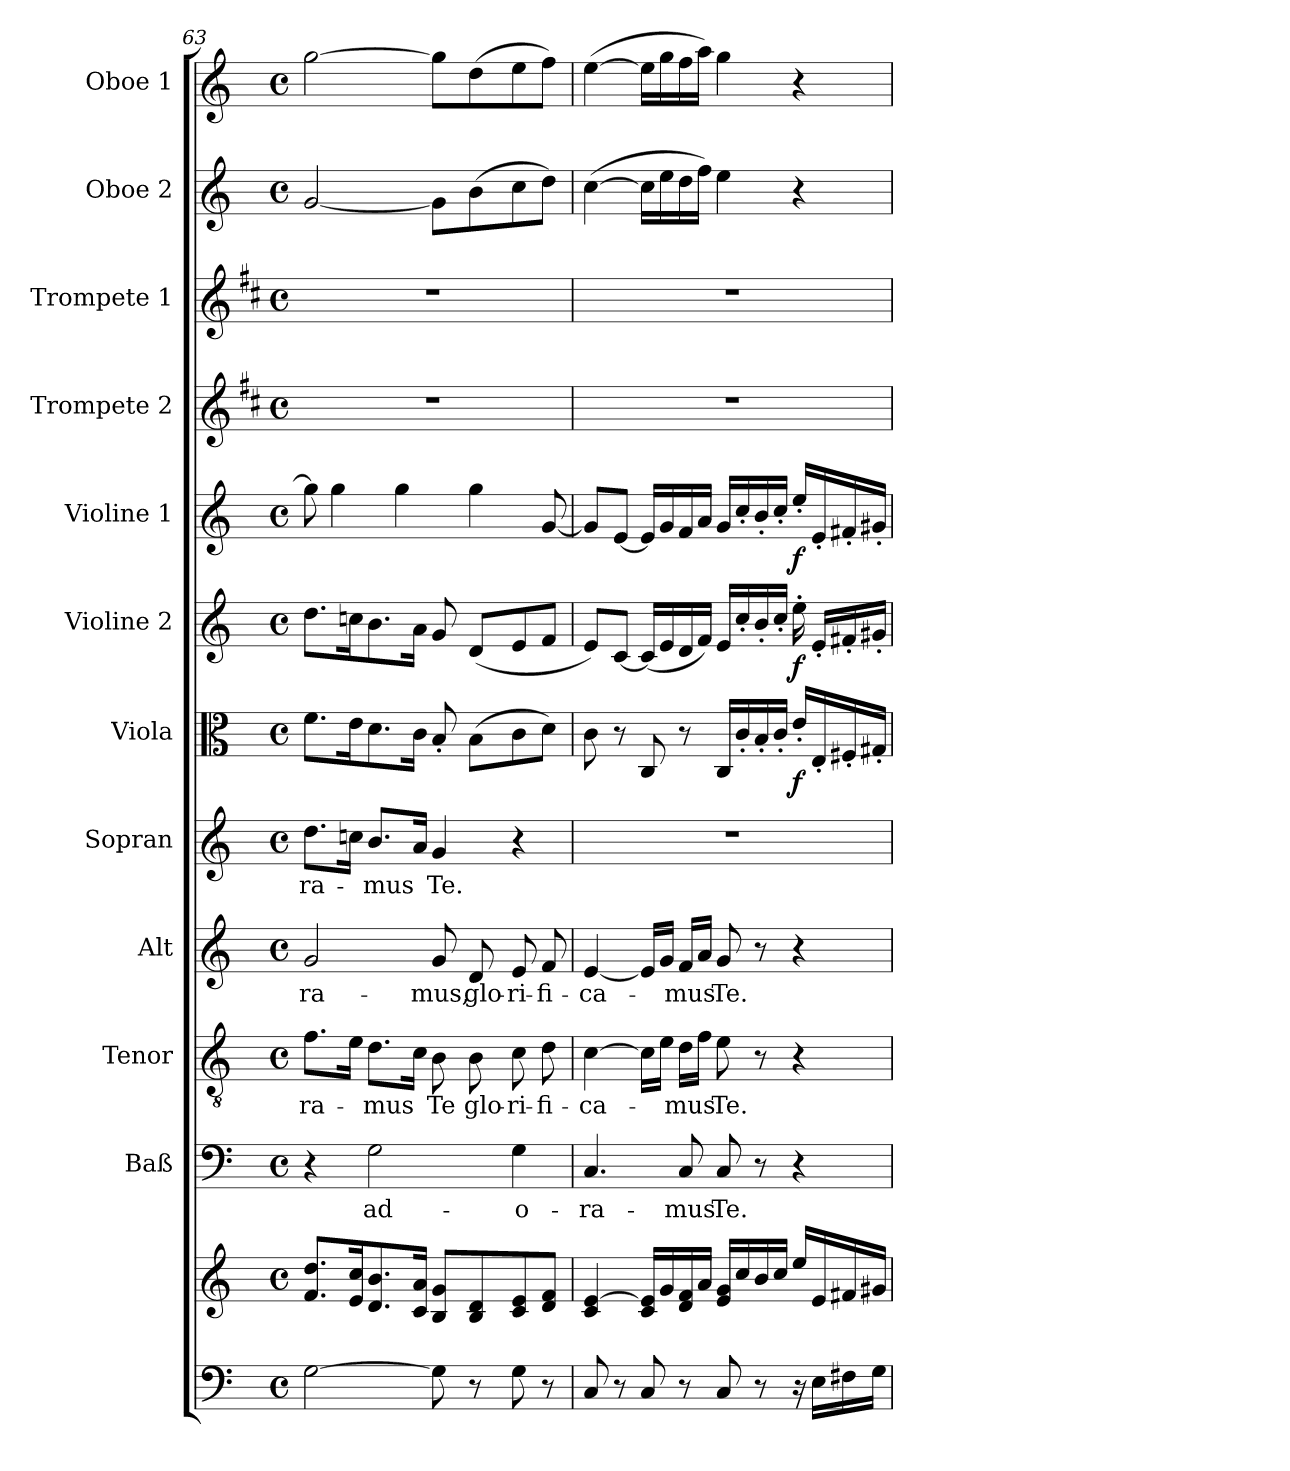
**kern	**kern	**kern	**text	**kern	**text	**kern	**text	**kern	**text	**kern	**dynam	**kern	**dynam	**kern	**dynam	**kern	**kern	**kern	**kern
*part12	*part12	*part11	*part11	*part10	*part10	*part9	*part9	*part8	*part8	*part7	*part7	*part6	*part6	*part5	*part5	*part4	*part3	*part2	*part1
*staff13	*staff12	*staff11	*staff11	*staff10	*staff10	*staff9	*staff9	*staff8	*staff8	*staff7	*staff7	*staff6	*staff6	*staff5	*staff5	*staff4	*staff3	*staff2	*staff1
*	*	*I"Baß	*	*I"Tenor	*	*I"Alt	*	*I"Sopran	*	*I"Viola	*	*I"Violine 2	*	*I"Violine 1	*	*I"Trompete 2	*I"Trompete 1	*I"Oboe 2	*I"Oboe 1
*	*	*I'Baß	*	*I'Ten	*	*I'Alt	*	*I'Sop	*	*I'Vla.	*	*I'Vln. 2	*	*I'Vln. 1	*	*I'Trp. 2	*I'Trp. 1	*I'Ob. 2	*I'Ob. 1
!!LO:PB:g=z
*clefF4	*clefG2	*clefF4	*	*clefGv2	*	*clefG2	*	*clefG2	*	*clefC3	*	*clefG2	*	*clefG2	*	*clefG2	*clefG2	*clefG2	*clefG2
*	*	*	*	*	*	*	*	*	*	*	*	*	*	*	*	*ITrd1c2	*ITrd1c2	*	*
*k[]	*k[]	*k[]	*	*k[]	*	*k[]	*	*k[]	*	*k[]	*	*k[]	*	*k[]	*	*k[]	*k[]	*k[]	*k[]
*C:	*C:	*C:	*	*C:	*	*C:	*	*C:	*	*C:	*	*C:	*	*C:	*	*C:	*C:	*C:	*C:
*M4/4	*M4/4	*M4/4	*	*M4/4	*	*M4/4	*	*M4/4	*	*M4/4	*	*M4/4	*	*M4/4	*	*M4/4	*M4/4	*M4/4	*M4/4
*met(c)	*met(c)	*met(c)	*	*met(c)	*	*met(c)	*	*met(c)	*	*met(c)	*	*met(c)	*	*met(c)	*	*met(c)	*met(c)	*met(c)	*met(c)
=63	=63	=63	=63	=63	=63	=63	=63	=63	=63	=63	=63	=63	=63	=63	=63	=63	=63	=63	=63
!	!	!	!	!	!LO:LY:b	!	!LO:LY:b	!	!LO:LY:b	!	!	!	!	!	!	!	!	!	!
[2G\	8.f/ 8.dd/L	4r	.	8.f\L	-ra-	2g/	-ra-	8.dd\L	-ra-	8.f\L	.	8.dd\L	.	8gg\]	.	1r	1r	[2g/	[2gg\
.	.	.	.	.	.	.	.	.	.	.	.	.	.	4gg\	.	.	.	.	.
.	16e/ 16cc/k	.	.	16e\Jk	.	.	.	16ccn\Jk	.	16e\k	.	16ccn\k	.	.	.	.	.	.	.
!	!	!	!LO:LY:b	!	!LO:LY:b	!	!	!	!LO:LY:b	!	!	!	!	!	!	!	!	!	!
.	8.d/ 8.b/	2G\	ad-	8.d\L	-mus	.	.	8.b/L	-mus	8.d\	.	8.b\	.	.	.	.	.	.	.
.	.	.	.	.	.	.	.	.	.	.	.	.	.	4gg\	.	.	.	.	.
.	16c/ 16a/Jk	.	.	16c\Jk	.	.	.	16a/Jk	.	16c\Jk	.	16a\Jk	.	.	.	.	.	.	.
!	!	!	!	!	!LO:LY:b	!	!LO:LY:b	!	!LO:LY:b	!	!	!	!	!	!	!	!	!	!
8G\]	8B/ 8g/L	.	.	8B\	Te	8g/	-mus,	4g/	Te.	8B'</	.	8g/	.	.	.	.	.	8g\L]	8gg\L]
!	!	!	!	!	!LO:LY:b	!	!LO:LY:b	!	!	!	!	!	!	!	!	!	!	!	!
8r	8B/ 8d/	.	.	8B\	glo-	8d/	glo-	.	.	(>8B\L	.	(<8d/L	.	4gg\	.	.	.	(>8b\	(>8dd\
!	!	!	!LO:LY:b	!	!LO:LY:b	!	!LO:LY:b	!	!	!	!	!	!	!	!	!	!	!	!
8G\	8c/ 8e/	4G\	-o-	8c\	-ri-	8e/	-ri-	4r	.	8c\	.	8e/	.	.	.	.	.	8cc\	8ee\
!	!	!	!	!	!LO:LY:b	!	!LO:LY:b	!	!	!	!	!	!	!	!	!	!	!	!
8r	8d/ 8f/J	.	.	8d\	-fi-	8f/	-fi-	.	.	8d\J)	.	8f/J	.	[8g/	.	.	.	8dd\J)	8ff\J)
=64	=64	=64	=64	=64	=64	=64	=64	=64	=64	=64	=64	=64	=64	=64	=64	=64	=64	=64	=64
!	!	!	!LO:LY:b	!	!LO:LY:b	!	!LO:LY:b	!	!	!	!	!	!	!	!	!	!	!	!
8C/	4c/ [4e/	4.C/	-ra-	[4c\	-ca-	[4e/	-ca-	1r	.	8c\	.	8e/L)	.	8g/L]	.	1r	1r	(>[4cc\	(>[4ee\
8r	.	.	.	.	.	.	.	.	.	8r	.	[8c/J	.	[8e/J	.	.	.	.	.
8C/	16c/ 16e/]LL	.	.	16c\LL]	.	16e/LL]	.	.	.	8C/	.	(<16c/LL]	.	16e/LL]	.	.	.	16cc\LL]	16ee\LL]
.	16g/	.	.	16e\JJ	.	16g/JJ	.	.	.	.	.	16e/	.	16g/	.	.	.	16ee\	16gg\
!	!	!	!LO:LY:b	!	!LO:LY:b	!	!LO:LY:b	!	!	!	!	!	!	!	!	!	!	!	!
8r	16d/ 16f/	8C/	-mus	16d\LL	-mus	16f/LL	-mus	.	.	8r	.	16d/	.	16f/	.	.	.	16dd\	16ff\
.	16a/JJ	.	.	16f\JJ	.	16a/JJ	.	.	.	.	.	16f/JJ)	.	16a/JJ	.	.	.	16ff\JJ)	16aa\JJ)
!	!	!	!LO:LY:b	!	!LO:LY:b	!	!LO:LY:b	!	!	!	!	!	!	!	!	!	!	!	!
8C/	16e/ 16g/LL	8C/	Te.	8e\	Te.	8g/	Te.	.	.	16C/LL	.	16e/LL	.	16g/LL	.	.	.	4ee\	4gg\
.	16cc/	.	.	.	.	.	.	.	.	16c'</	.	16cc'</	.	16cc'</	.	.	.	.	.
8r	16b/	8r	.	8r	.	8r	.	.	.	16B'</	.	16b'</	.	16b'</	.	.	.	.	.
.	16cc/JJ	.	.	.	.	.	.	.	.	16c'</JJ	.	16cc'</JJ	.	16cc'</JJ	.	.	.	.	.
!	!	!	!	!	!	!	!	!	!	!	!LO:DY:b	!	!LO:DY:b	!	!LO:DY:b	!	!	!	!
16r	16ee/LL	4r	.	4r	.	4r	.	.	.	16e'</LL	f	16ee'>\	f	16ee'</LL	f	.	.	4r	4r
16E\LL	16e/	.	.	.	.	.	.	.	.	16E'</	.	16e'</LL	.	16e'</	.	.	.	.	.
16F#X\	16f#X/	.	.	.	.	.	.	.	.	16F#X'</	.	16f#X'</	.	16f#X'</	.	.	.	.	.
16G\JJ	16g#X/JJ	.	.	.	.	.	.	.	.	16G#X'</JJ	.	16g#X'</JJ	.	16g#X'</JJ	.	.	.	.	.
=	=	=	=	=	=	=	=	=	=	=	=	=	=	=	=	=	=	=	=
*-	*-	*-	*-	*-	*-	*-	*-	*-	*-	*-	*-	*-	*-	*-	*-	*-	*-	*-	*-
